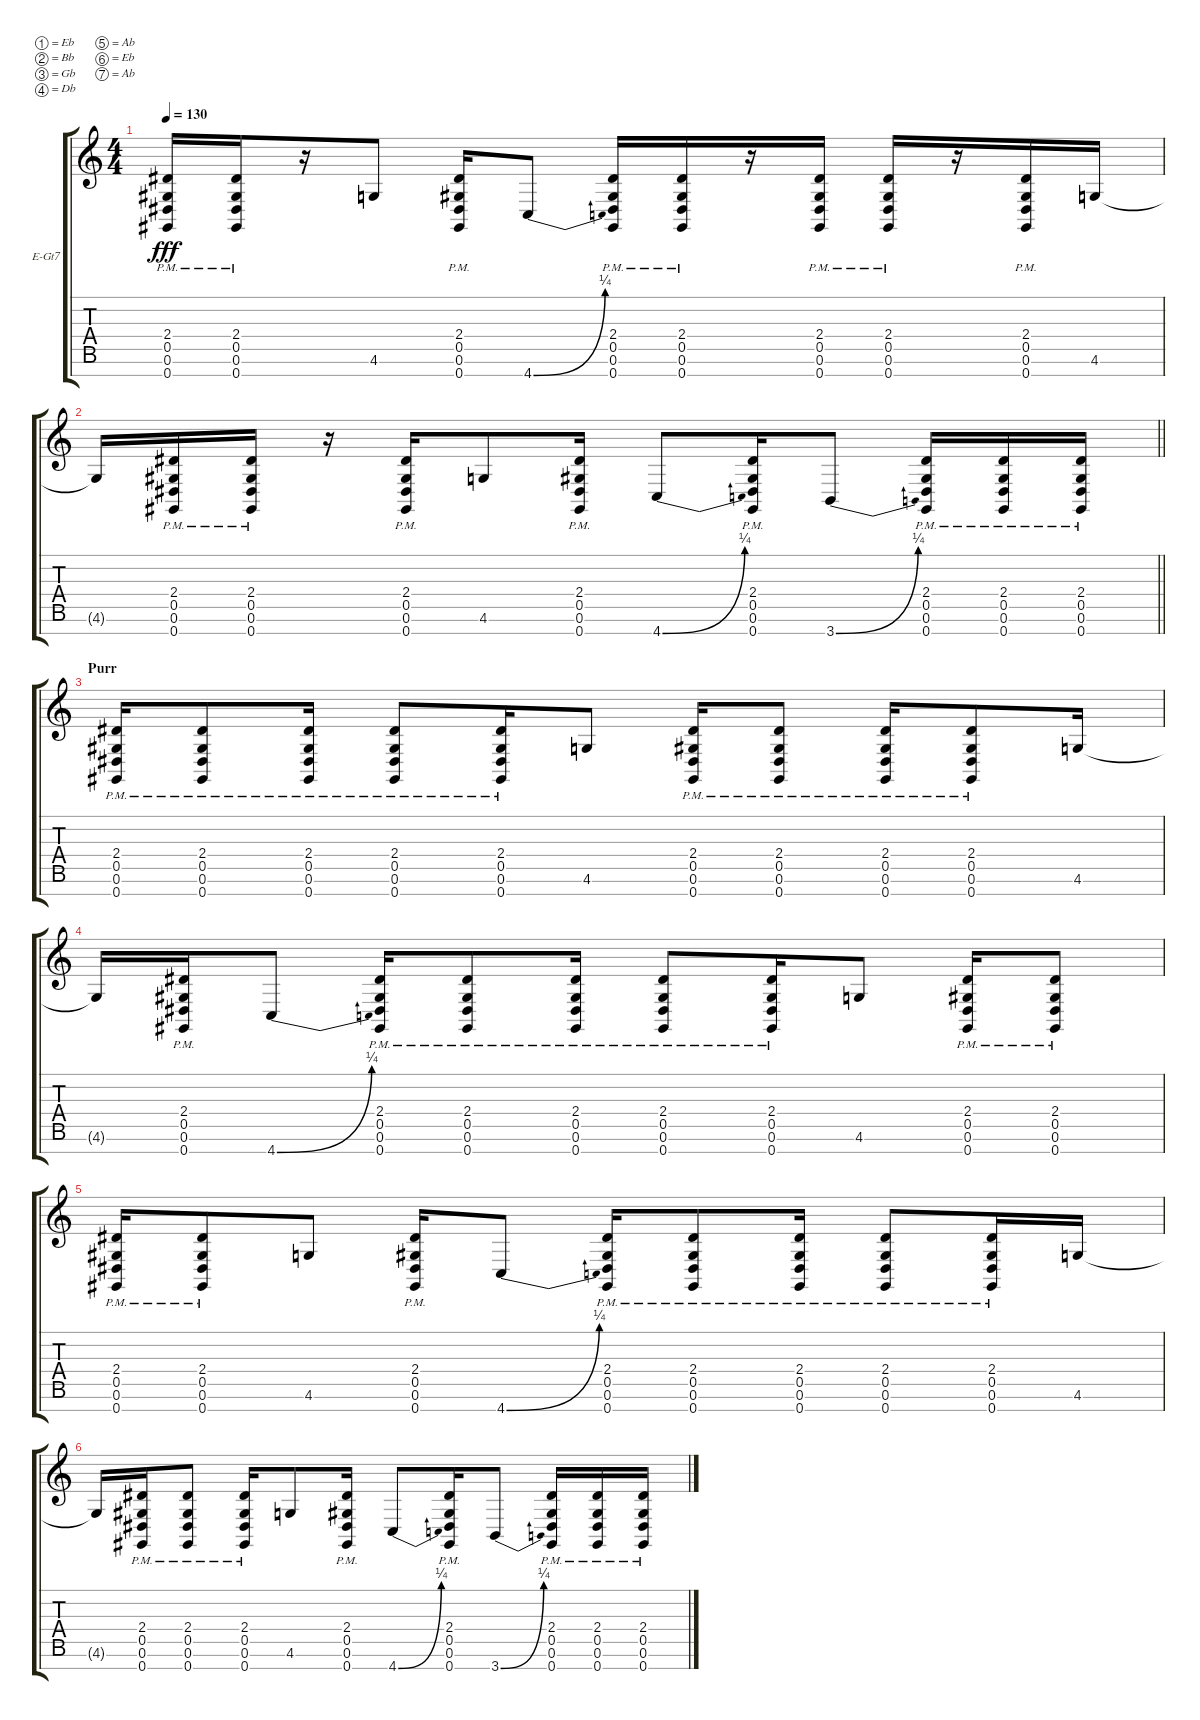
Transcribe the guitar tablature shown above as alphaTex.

\bracketExtendMode groupsimilarinstruments
\firstSystemTrackNameOrientation horizontal
\otherSystemsTrackNameOrientation horizontal
\track ("R" "E-Gt7") {instrument distortionguitar}
\staff {score tabs}
\tuning (Eb4 Bb3 Gb3 Db3 Ab2 Eb2 Ab1)
\ts (4 4)
\tempo 130
\clef g2
\ks c
(2.4{pm} 0.5{pm} 0.6{pm} 0.7{pm}).16{dy fff} (2.4{pm} 0.5{pm} 0.6{pm} 0.7{pm}).16 r.16 4.6.8 (2.4{pm} 0.5{pm} 0.6{pm} 0.7{pm}).16 4.7{be (bend 0 0 60 1)}.8 (2.4{pm} 0.5{pm} 0.6{pm} 0.7{pm}).16 (2.4{pm} 0.5{pm} 0.6{pm} 0.7{pm}).16 r.16 (2.4{pm} 0.5{pm} 0.6{pm} 0.7{pm}).16 (2.4{pm} 0.5{pm} 0.6{pm} 0.7{pm}).16 r.16 (2.4{pm} 0.5{pm} 0.6{pm} 0.7{pm}).16 4.6.16 |
\barLineRight lightlight
4.6{t}.16 (2.4{pm} 0.5{pm} 0.6{pm} 0.7{pm}).16 (2.4{pm} 0.5{pm} 0.6{pm} 0.7{pm}).16 r.16 (2.4{pm} 0.5{pm} 0.6{pm} 0.7{pm}).16 4.6.8 (2.4{pm} 0.5{pm} 0.6{pm} 0.7{pm}).16 4.7{be (bend 0 0 60 1)}.8 (2.4{pm} 0.5{pm} 0.6{pm} 0.7{pm}).16 3.7{be (bend 0 0 60 1)}.8 (2.4{pm} 0.5{pm} 0.6{pm} 0.7{pm}).16 (2.4{pm} 0.5{pm} 0.6{pm} 0.7{pm}).16 (2.4{pm} 0.5{pm} 0.6{pm} 0.7{pm}).16 |
\section ("" "Purr")
(2.4{pm} 0.5{pm} 0.6{pm} 0.7{pm}).16 (2.4{pm} 0.5{pm} 0.6{pm} 0.7{pm}).8 (2.4{pm} 0.5{pm} 0.6{pm} 0.7{pm}).16 (2.4{pm} 0.5{pm} 0.6{pm} 0.7{pm}).8 (2.4{pm} 0.5{pm} 0.6{pm} 0.7{pm}).16 4.6.8 (2.4{pm} 0.5{pm} 0.6{pm} 0.7{pm}).16 (2.4{pm} 0.5{pm} 0.6{pm} 0.7{pm}).8 (2.4{pm} 0.5{pm} 0.6{pm} 0.7{pm}).16 (2.4{pm} 0.5{pm} 0.6{pm} 0.7{pm}).8 4.6.16 |
4.6{t}.16 (2.4{pm} 0.5{pm} 0.6{pm} 0.7{pm}).16 4.7{be (bend 0 0 60 1)}.8 (2.4{pm} 0.5{pm} 0.6{pm} 0.7{pm}).16 (2.4{pm} 0.5{pm} 0.6{pm} 0.7{pm}).8 (2.4{pm} 0.5{pm} 0.6{pm} 0.7{pm}).16 (2.4{pm} 0.5{pm} 0.6{pm} 0.7{pm}).8 (2.4{pm} 0.5{pm} 0.6{pm} 0.7{pm}).16 4.6.8 (2.4{pm} 0.5{pm} 0.6{pm} 0.7{pm}).16 (2.4{pm} 0.5{pm} 0.6{pm} 0.7{pm}).8 |
(2.4{pm} 0.5{pm} 0.6{pm} 0.7{pm}).16 (2.4{pm} 0.5{pm} 0.6{pm} 0.7{pm}).8 4.6.8 (2.4{pm} 0.5{pm} 0.6{pm} 0.7{pm}).16 4.7{be (bend 0 0 60 1)}.8 (2.4{pm} 0.5{pm} 0.6{pm} 0.7{pm}).16 (2.4{pm} 0.5{pm} 0.6{pm} 0.7{pm}).8 (2.4{pm} 0.5{pm} 0.6{pm} 0.7{pm}).16 (2.4{pm} 0.5{pm} 0.6{pm} 0.7{pm}).8 (2.4{pm} 0.5{pm} 0.6{pm} 0.7{pm}).16 4.6.16 |
4.6{t}.16 (2.4{pm} 0.5{pm} 0.6{pm} 0.7{pm}).16 (2.4{pm} 0.5{pm} 0.6{pm} 0.7{pm}).8 (2.4{pm} 0.5{pm} 0.6{pm} 0.7{pm}).16 4.6.8 (2.4{pm} 0.5{pm} 0.6{pm} 0.7{pm}).16 4.7{be (bend 0 0 60 1)}.8 (2.4{pm} 0.5{pm} 0.6{pm} 0.7{pm}).16 3.7{be (bend 0 0 60 1)}.8 (2.4{pm} 0.5{pm} 0.6{pm} 0.7{pm}).16 (2.4{pm} 0.5{pm} 0.6{pm} 0.7{pm}).16 (2.4{pm} 0.5{pm} 0.6{pm} 0.7{pm}).16
